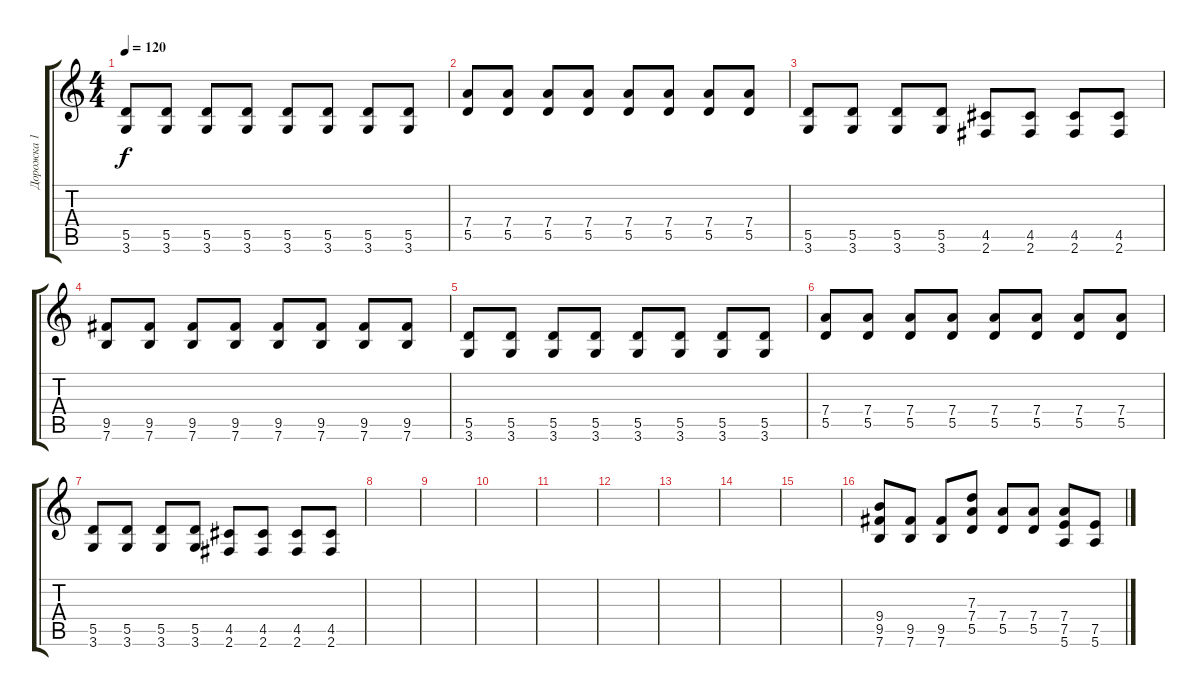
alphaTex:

\track ("Дорожка 1" "Дорожка 1") {instrument acousticguitarsteel}
\staff {score tabs}
\tuning (E4 B3 G3 D3 A2 E2) {hide}
\ts (4 4)
\tempo 120
\clef g2
\ks c
(5.5 3.6).8{dy f} (5.5 3.6).8 (5.5 3.6).8 (5.5 3.6).8 (5.5 3.6).8 (5.5 3.6).8 (5.5 3.6).8 (5.5 3.6).8 |
(7.4 5.5).8 (7.4 5.5).8 (7.4 5.5).8 (7.4 5.5).8 (7.4 5.5).8 (7.4 5.5).8 (7.4 5.5).8 (7.4 5.5).8 |
(5.5 3.6).8 (5.5 3.6).8 (5.5 3.6).8 (5.5 3.6).8 (4.5 2.6).8 (4.5 2.6).8 (4.5 2.6).8 (4.5 2.6).8 |
(9.5 7.6).8 (9.5 7.6).8 (9.5 7.6).8 (9.5 7.6).8 (9.5 7.6).8 (9.5 7.6).8 (9.5 7.6).8 (9.5 7.6).8 |
(5.5 3.6).8 (5.5 3.6).8 (5.5 3.6).8 (5.5 3.6).8 (5.5 3.6).8 (5.5 3.6).8 (5.5 3.6).8 (5.5 3.6).8 |
(7.4 5.5).8 (7.4 5.5).8 (7.4 5.5).8 (7.4 5.5).8 (7.4 5.5).8 (7.4 5.5).8 (7.4 5.5).8 (7.4 5.5).8 |
(5.5 3.6).8 (5.5 3.6).8 (5.5 3.6).8 (5.5 3.6).8 (4.5 2.6).8 (4.5 2.6).8 (4.5 2.6).8 (4.5 2.6).8 |
|
|
|
|
|
|
|
|
(9.4 9.5 7.6).8 (9.5 7.6).8 (9.5 7.6).8 (7.3 7.4 5.5).8 (7.4 5.5).8 (7.4 5.5).8 (7.4 7.5 5.6).8 (7.5 5.6).8
